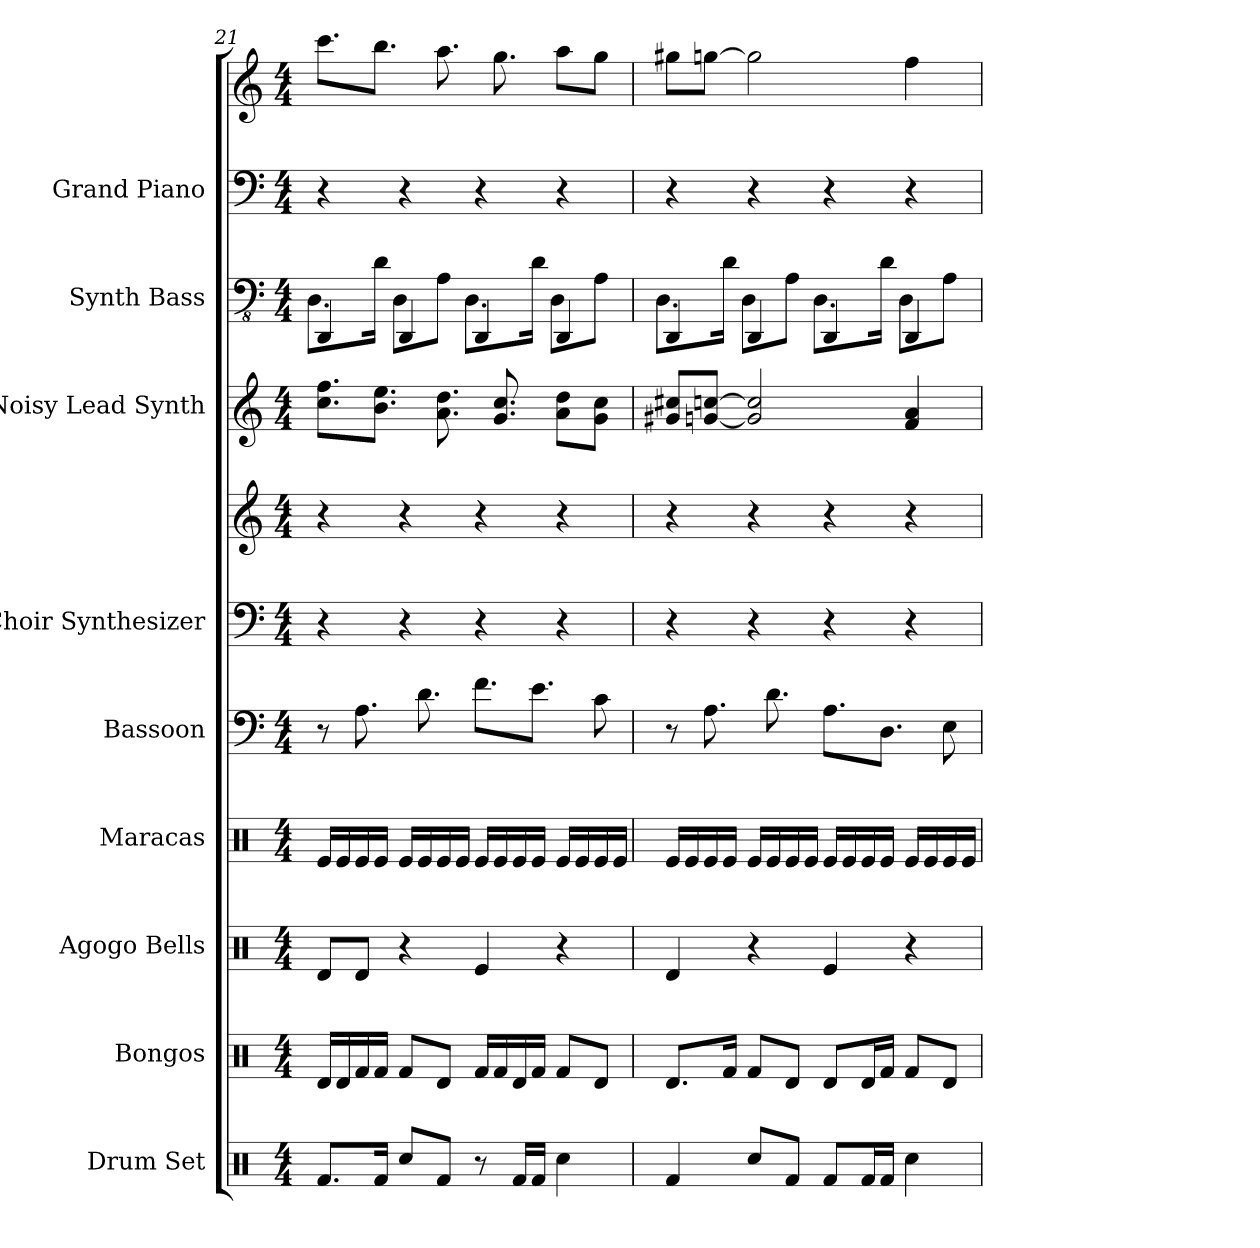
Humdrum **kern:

**kern	**kern	**kern	**kern	**kern	**kern	**kern	**kern	**kern	**kern	**kern
*part9	*part8	*part7	*part6	*part5	*part4	*part4	*part3	*part2	*part1	*part1
*staff11	*staff10	*staff9	*staff8	*staff7	*staff6	*staff5	*staff4	*staff3	*staff2	*staff1
*I"Drum Set	*I"Bongos	*I"Agogo Bells	*I"Maracas	*I"Bassoon	*I"Choir Synthesizer	*	*I"Noisy Lead Synth	*I"Synth Bass	*I"Grand Piano	*
*I'Drums	*I'Bongo	*I'Ago.	*I'Mrcs	*I'Bsn.	*I'Synth.	*	*I'Nsy. LS	*	*I'Pno.	*
*clefX	*clefX	*clefX	*clefX	*clefF4	*clefF4	*clefG2	*clefG2	*clefFv4	*clefF4	*clefG2
*k[]	*k[]	*k[]	*k[]	*k[]	*k[]	*k[]	*k[]	*k[]	*k[]	*k[]
*M4/4	*M4/4	*M4/4	*M4/4	*M4/4	*M4/4	*M4/4	*M4/4	*M4/4	*M4/4	*M4/4
=21	=21	=21	=21	=21	=21	=21	=21	=21	=21	=21
*	*	*	*	*	*	*	*	*^	*	*
8.RfL	16RdLL	8RdL	16ReLL	8r	4r	4r	8.cc 8.ffL	4DDD	8.DDL	4r	8.cccL
.	16Rd	.	16Re	.	.	.	.	.	.	.	.
.	16Rf	8RdJ	16Re	8.A	.	.	.	.	.	.	.
16RfJk	16RfJJ	.	16ReJJ	.	.	.	8.b 8.eeJ	.	16DJk	.	8.bbJ
8RccL	8RfL	4r	16ReLL	.	4r	4r	.	4DDD	8DDL	4r	.
.	.	.	16Re	8.d	.	.	.	.	.	.	.
8RfJ	8RdJ	.	16Re	.	.	.	8.a 8.dd	.	8AAJ	.	8.aa
.	.	.	16ReJJ	.	.	.	.	.	.	.	.
8r	16RfLL	4Re	16ReLL	8.fL	4r	4r	.	4DDD	8.DDL	4r	.
.	16Rf	.	16Re	.	.	.	8.g 8.cc	.	.	.	8.gg
16RfLL	16Rd	.	16Re	.	.	.	.	.	.	.	.
16RfJJ	16RfJJ	.	16ReJJ	8.eJ	.	.	.	.	16DJk	.	.
4Rcc	8RfL	4r	16ReLL	.	4r	4r	8a 8ddL	4DDD	8DDL	4r	8aaL
.	.	.	16Re	.	.	.	.	.	.	.	.
.	8RdJ	.	16Re	8c	.	.	8g 8ccJ	.	8AAJ	.	8ggJ
.	.	.	16ReJJ	.	.	.	.	.	.	.	.
=22	=22	=22	=22	=22	=22	=22	=22	=22	=22	=22	=22
4Rf	8.RdL	4Rd	16ReLL	8r	4r	4r	8g#X 8cc#XL	4DDD	8.DDL	4r	8gg#XL
.	.	.	16Re	.	.	.	.	.	.	.	.
.	.	.	16Re	8.A	.	.	[8gn [8ccnJ	.	.	.	[8ggnJ
.	16RfJk	.	16ReJJ	.	.	.	.	.	16DJk	.	.
8RccL	8RfL	4r	16ReLL	.	4r	4r	2g] 2cc]	4DDD	8DDL	4r	2gg]
.	.	.	16Re	8.d	.	.	.	.	.	.	.
8RfJ	8RdJ	.	16Re	.	.	.	.	.	8AAJ	.	.
.	.	.	16ReJJ	.	.	.	.	.	.	.	.
8RfL	8RdL	4Re	16ReLL	8.AL	4r	4r	.	4DDD	8.DDL	4r	.
.	.	.	16Re	.	.	.	.	.	.	.	.
16RfL	16RdL	.	16Re	.	.	.	.	.	.	.	.
16RfJJ	16RfJJ	.	16ReJJ	8.DJ	.	.	.	.	16DJk	.	.
4Rcc	8RfL	4r	16ReLL	.	4r	4r	4f 4a	4DDD	8DDL	4r	4ff
.	.	.	16Re	.	.	.	.	.	.	.	.
.	8RdJ	.	16Re	8E	.	.	.	.	8AAJ	.	.
.	.	.	16ReJJ	.	.	.	.	.	.	.	.
*	*	*	*	*	*	*	*	*v	*v	*	*
=	=	=	=	=	=	=	=	=	=	=
*-	*-	*-	*-	*-	*-	*-	*-	*-	*-	*-
